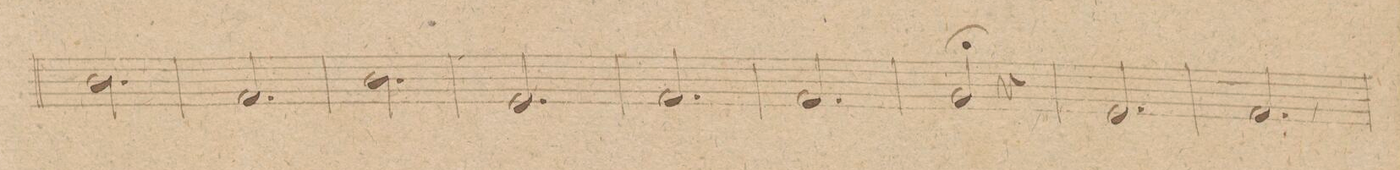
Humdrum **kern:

**kern	**dynam
*I"Basso.	*
*clefF4	*
*k[b-]	*
*met(c|)	*
*M3/4	*
2.D\	.
=138	=138
2.AA/	.
=139	=139
2.D\	.
=140	=140
2.GG/	.
=141	=141
2.AA/	.
=142	=142
2.AA/	.
=143	=143
2BB-;/	.
4r	.
=144	=144
2.GG/	.
=145	=145
2.AA/	.
=146	=146
*-	*-
